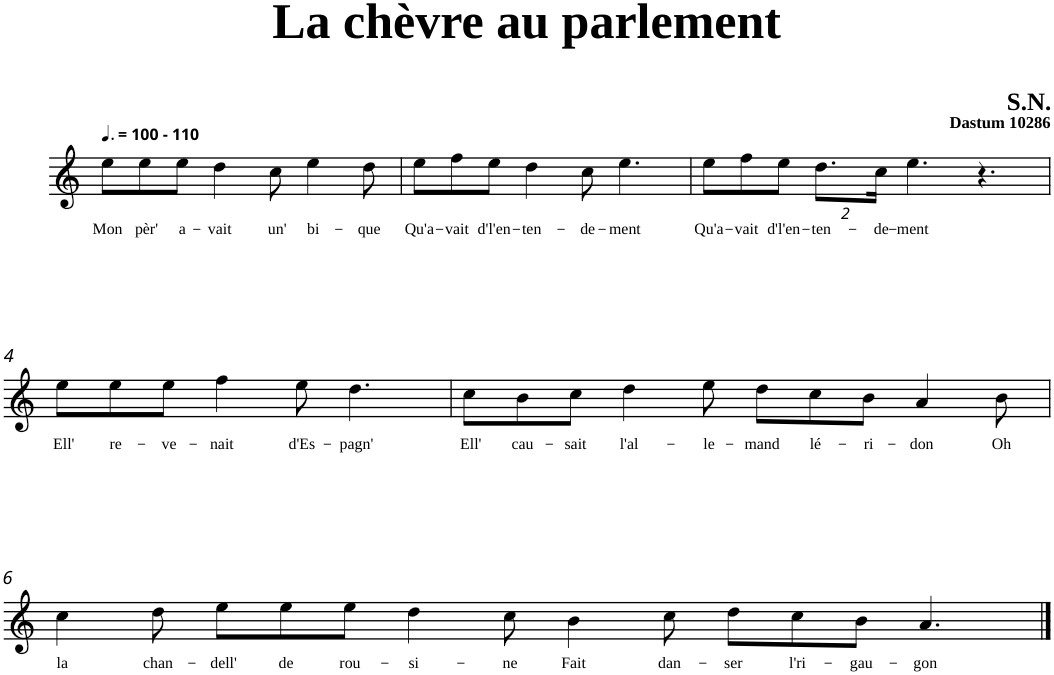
**kern	**text
*part1	*part1
*staff1	*staff1
*clefG2	*
*k[]	*
=1	=1
!LO:TX:a:B:t=- 110	!
!	!LO:LY:b
8ee\L	Mon
!	!LO:LY:b
8ee\	pèr'
!	!LO:LY:b
8ee\J	a-
!	!LO:LY:b
4dd\	-vait
!	!LO:LY:b
8cc\	un'
!	!LO:LY:b
4ee\	bi-
!	!LO:LY:b
8dd\	-que
=2	=2
!	!LO:LY:b
8ee\L	Qu'a-
!	!LO:LY:b
8ff\	-vait
!	!LO:LY:b
8ee\J	d'l'en-
!	!LO:LY:b
4dd\	-ten-
!	!LO:LY:b
8cc\	-de-
!	!LO:LY:b
[4ee\	-ment
=3	=3
!	!LO:LY:b
8ee\L	Qu'a-
8ee\]	.
!	!LO:LY:b
8ff\	-vait
!	!LO:LY:b
8ee\J	d'l'en-
*Xbrackettup	*
!	!LO:LY:b
16%3.dd\L	-ten-
!	!LO:LY:b
32%3cc\Jk	-de-
!	!LO:LY:b
[4ee\	-ment
4.r	.
!!LO:LB:g=z
=4	=4
!	!LO:LY:b
8ee\L	Ell'
8ee\]	.
!	!LO:LY:b
8ee\	re-
!	!LO:LY:b
8ee\J	-ve-
!	!LO:LY:b
4ff\	-nait
!	!LO:LY:b
8ee\	d'Es-
!	!LO:LY:b
[4dd\	-pagn'
=5	=5
!	!LO:LY:b
8cc\L	Ell'
8dd\]	.
!	!LO:LY:b
8b\	cau-
!	!LO:LY:b
8cc\J	-sait
!	!LO:LY:b
4dd\	l'al-
!	!LO:LY:b
8ee\	-le-
!	!LO:LY:b
8dd\L	-mand
!	!LO:LY:b
8cc\	lé-
!	!LO:LY:b
8b\J	-ri-
!	!LO:LY:b
4a/	-don
!	!LO:LY:b
8b\	Oh
!!LO:LB:g=z
=6	=6
!	!LO:LY:b
4cc\	la
!	!LO:LY:b
8dd\	chan-
!	!LO:LY:b
8ee\L	-dell'
!	!LO:LY:b
8ee\	de
!	!LO:LY:b
8ee\J	rou-
!	!LO:LY:b
4dd\	-si-
!	!LO:LY:b
8cc\	-ne
!	!LO:LY:b
4b\	Fait
!	!LO:LY:b
8cc\	dan-
!	!LO:LY:b
8dd\L	-ser
!	!LO:LY:b
8cc\	l'ri-
!	!LO:LY:b
8b\J	-gau-
!	!LO:LY:b
4.a/	-gon
==	==
*-	*-
